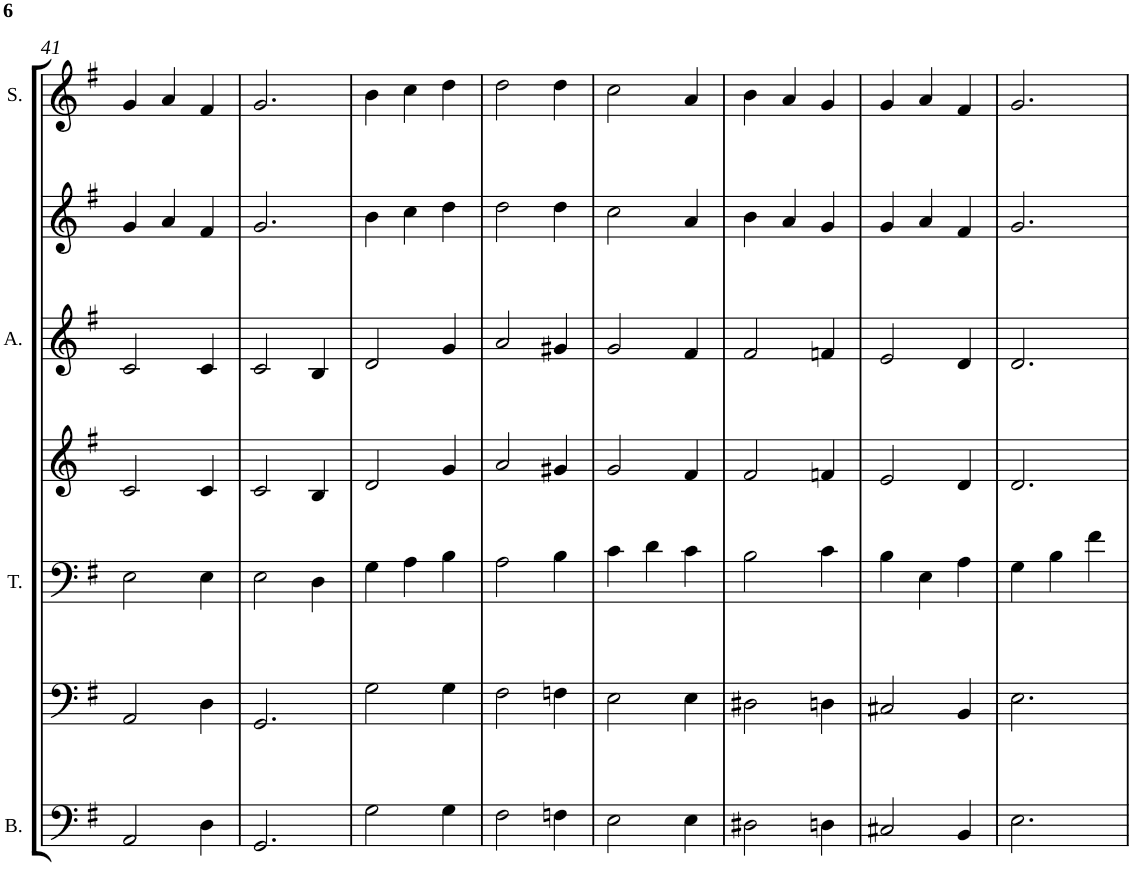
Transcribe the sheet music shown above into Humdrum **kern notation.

**kern	**kern	**kern	**kern	**kern	**kern	**kern
*part7	*part6	*part5	*part4	*part3	*part2	*part1
*staff7	*staff6	*staff5	*staff4	*staff3	*staff2	*staff1
*I"Bass	*	*I"Tenor	*	*I"Alto	*I"Piano	*I"Soprano
*I'B.	*	*I'T.	*	*I'A.	*	*I'S.
!!LO:PB:g=z
*clefF4	*clefF4	*clefF4	*clefG2	*clefG2	*clefG2	*clefG2
*k[f#]	*k[f#]	*k[f#]	*k[f#]	*k[f#]	*k[f#]	*k[f#]
*G:	*G:	*G:	*G:	*G:	*G:	*G:
*M3/4	*M3/4	*M3/4	*M3/4	*M3/4	*M3/4	*M3/4
=41	=41	=41	=41	=41	=41	=41
2AA/	2AA/	2E\	2c/	2c/	4g/	4g/
.	.	.	.	.	4a/	4a/
4D\	4D\	4E\	4c/	4c/	4f#/	4f#/
=42	=42	=42	=42	=42	=42	=42
2.GG/	2.GG/	2E\	2c/	2c/	2.g/	2.g/
.	.	4D\	4B/	4B/	.	.
=43	=43	=43	=43	=43	=43	=43
2G\	2G\	4G\	2d/	2d/	4b\	4b\
.	.	4A\	.	.	4cc\	4cc\
4G\	4G\	4B\	4g/	4g/	4dd\	4dd\
=44	=44	=44	=44	=44	=44	=44
2F#\	2F#\	2A\	2a/	2a/	2dd\	2dd\
4Fn\	4Fn\	4B\	4g#X/	4g#X/	4dd\	4dd\
=45	=45	=45	=45	=45	=45	=45
2E\	2E\	4c\	2g/	2g/	2cc\	2cc\
.	.	4d\	.	.	.	.
4E\	4E\	4c\	4f#/	4f#/	4a/	4a/
=46	=46	=46	=46	=46	=46	=46
2D#X\	2D#X\	2B\	2f#/	2f#/	4b\	4b\
.	.	.	.	.	4a/	4a/
4Dn\	4Dn\	4c\	4fn/	4fn/	4g/	4g/
=47	=47	=47	=47	=47	=47	=47
2C#X/	2C#X/	4B\	2e/	2e/	4g/	4g/
.	.	4E\	.	.	4a/	4a/
4BB/	4BB/	4A\	4d/	4d/	4f#/	4f#/
=48	=48	=48	=48	=48	=48	=48
2.E\	2.E\	4G\	2.d/	2.d/	2.g/	2.g/
.	.	4B\	.	.	.	.
.	.	4f#\	.	.	.	.
=	=	=	=	=	=	=
*-	*-	*-	*-	*-	*-	*-
